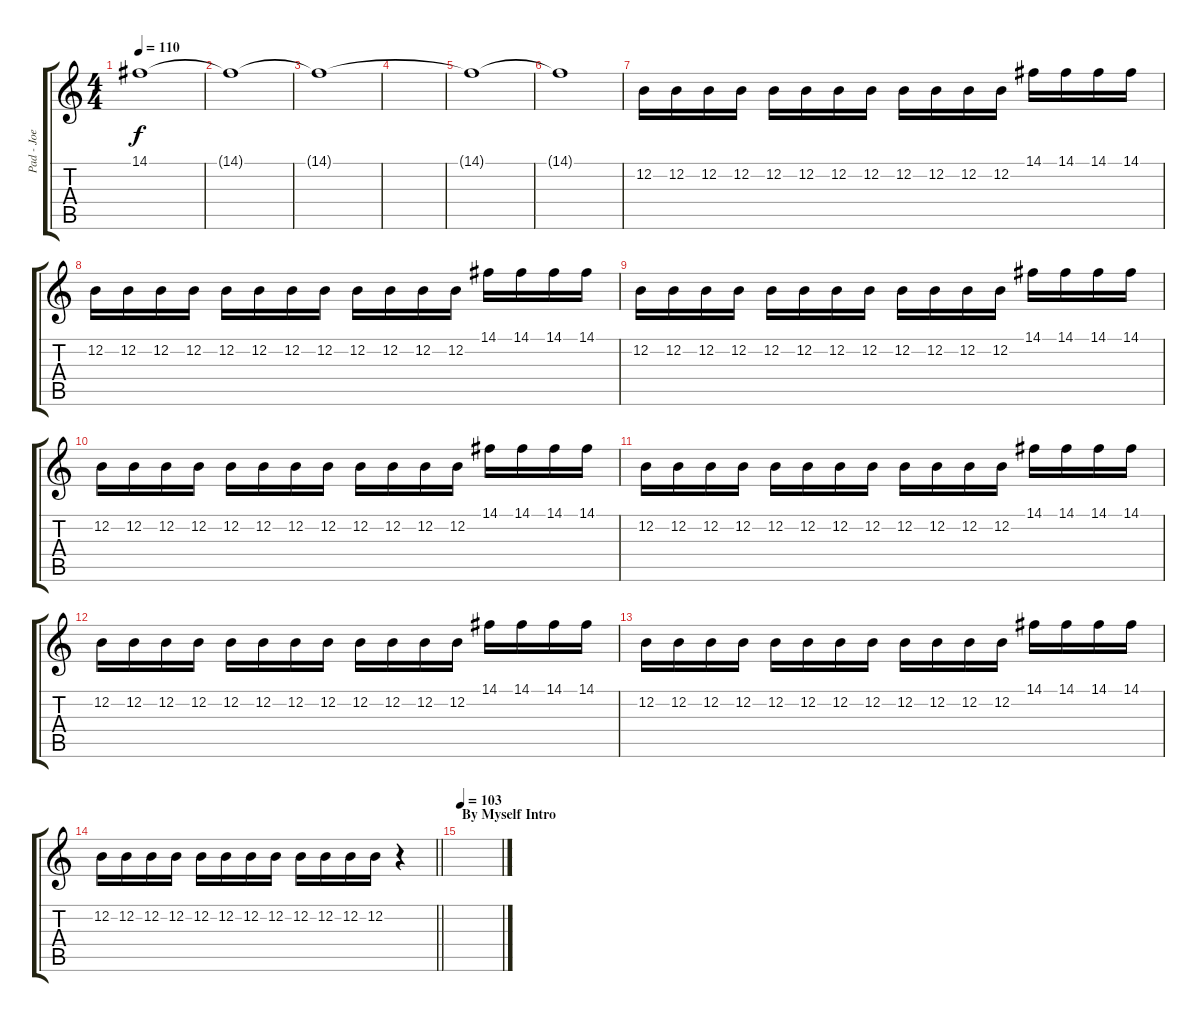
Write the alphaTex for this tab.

\track ("Pad - Joe Hahn" "Pad - Joe ") {instrument pad5bowed}
\staff {score tabs}
\tuning (E4 B3 G3 D3 A2 E2) {hide}
\ts (4 4)
\tempo 110
\clef g2
\ks c
14.1{t}.1{dy f} |
14.1{t}.1 |
14.1{t}.1 |
|
14.1{t}.1 |
14.1{t}.1 |
12.2.16{volume 13 instrument overdrivenguitar} 12.2.16 12.2.16 12.2.16 12.2.16 12.2.16 12.2.16 12.2.16 12.2.16 12.2.16 12.2.16 12.2.16 14.1.16 14.1.16 14.1.16 14.1.16 |
12.2.16{volume 13 instrument overdrivenguitar} 12.2.16 12.2.16 12.2.16 12.2.16 12.2.16 12.2.16 12.2.16 12.2.16 12.2.16 12.2.16 12.2.16 14.1.16 14.1.16 14.1.16 14.1.16 |
12.2.16{volume 13 instrument overdrivenguitar} 12.2.16 12.2.16 12.2.16 12.2.16 12.2.16 12.2.16 12.2.16 12.2.16 12.2.16 12.2.16 12.2.16 14.1.16 14.1.16 14.1.16 14.1.16 |
12.2.16{volume 13 instrument overdrivenguitar} 12.2.16 12.2.16 12.2.16 12.2.16 12.2.16 12.2.16 12.2.16 12.2.16 12.2.16 12.2.16 12.2.16 14.1.16 14.1.16 14.1.16 14.1.16 |
12.2.16{volume 13 instrument overdrivenguitar} 12.2.16 12.2.16 12.2.16 12.2.16 12.2.16 12.2.16 12.2.16 12.2.16 12.2.16 12.2.16 12.2.16 14.1.16 14.1.16 14.1.16 14.1.16 |
12.2.16{volume 13 instrument overdrivenguitar} 12.2.16 12.2.16 12.2.16 12.2.16 12.2.16 12.2.16 12.2.16 12.2.16 12.2.16 12.2.16 12.2.16 14.1.16 14.1.16 14.1.16 14.1.16 |
12.2.16{volume 13 instrument overdrivenguitar} 12.2.16 12.2.16 12.2.16 12.2.16 12.2.16 12.2.16 12.2.16 12.2.16 12.2.16 12.2.16 12.2.16 14.1.16 14.1.16 14.1.16 14.1.16 |
\barLineRight lightlight
12.2.16{volume 13 instrument overdrivenguitar} 12.2.16 12.2.16 12.2.16 12.2.16 12.2.16 12.2.16 12.2.16 12.2.16 12.2.16 12.2.16 12.2.16 r.4 |
\section ("" "By Myself Intro")
\tempo 103
